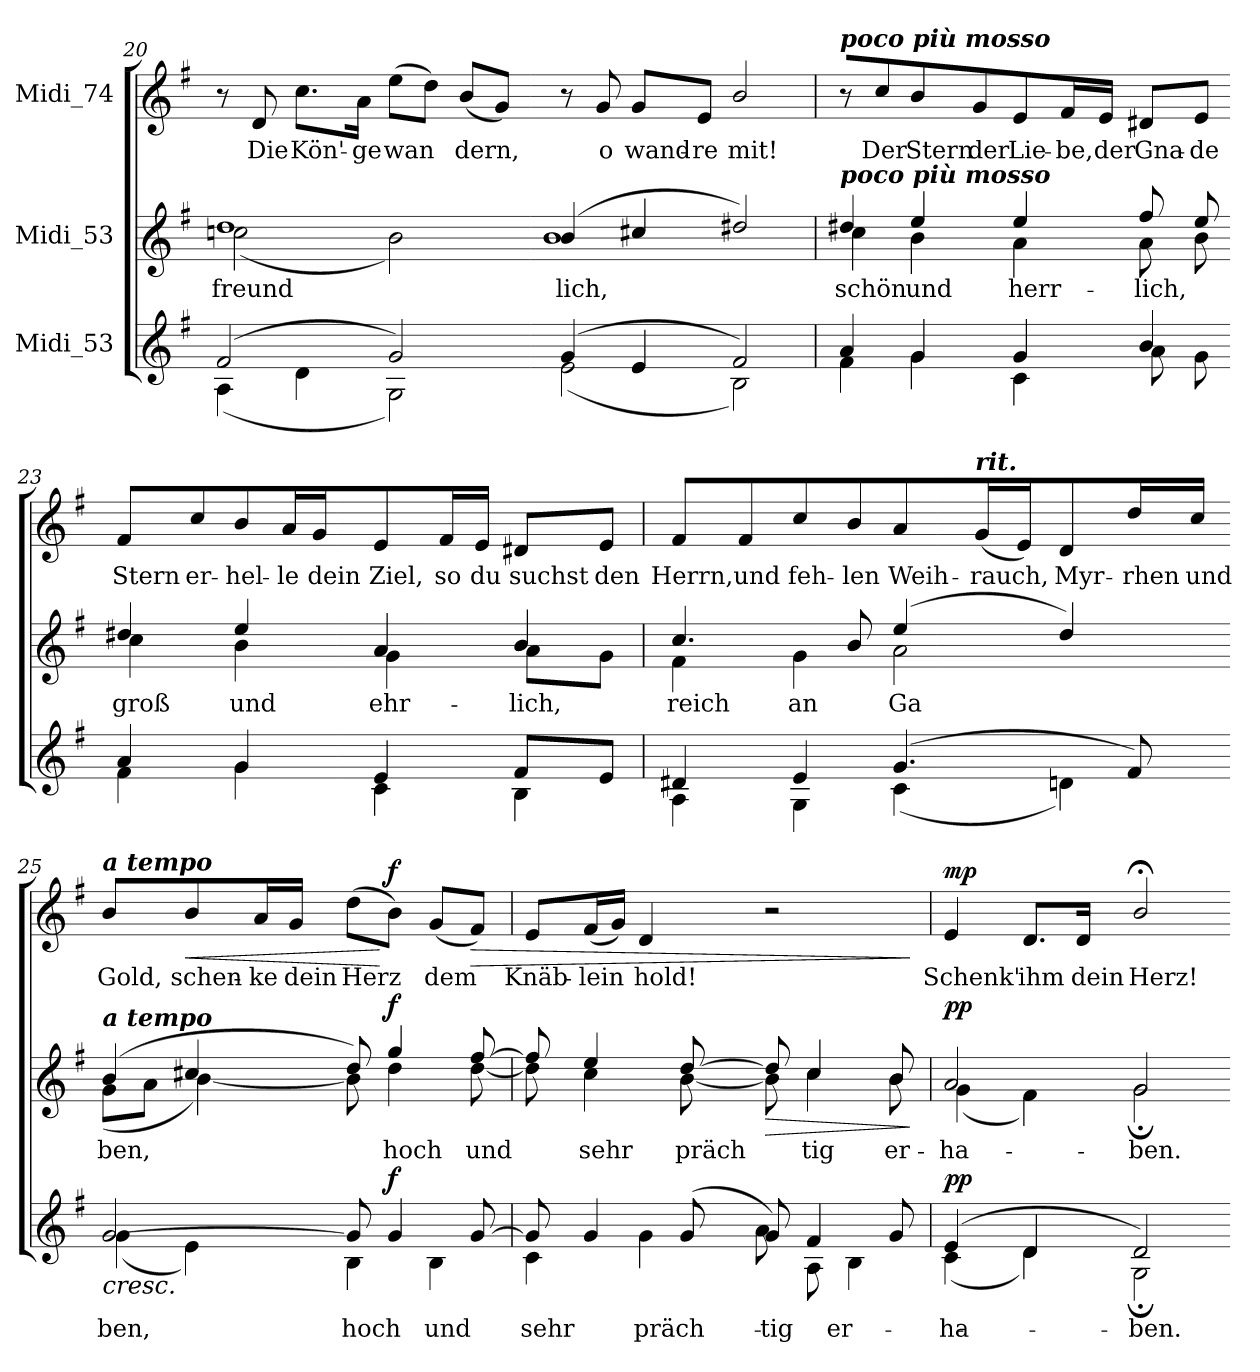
**kern	**text	**dynam	**kern	**text	**dynam	**kern	**text	**dynam
*part3	*part3	*part3	*part2	*part2	*part2	*part1	*part1	*part1
*staff3	*staff3	*staff3	*staff2	*staff2	*staff2	*staff1	*staff1	*staff1
*I"Midi_53	*	*	*I"Midi_53	*	*	*I"Midi_74	*	*
*clefG2	*	*	*clefG2	*	*	*clefG2	*	*
*k[f#]	*	*	*k[f#]	*	*	*k[f#]	*	*
*G:	*	*	*G:	*	*	*G:	*	*
=20	=20	=20	=20	=20	=20	=20	=20	=20
*^	*	*	*^	*	*	*	*	*
!	!	!	!	!	!	!LO:LY:b	!	!	!	!
(>2f#/	(<4A\	.	.	1dd/	(<2ccn\	freund	.	8r	.	.
!	!	!	!	!	!	!	!	!	!LO:LY:b	!
.	.	.	.	.	.	.	.	8d	Die	.
!	!	!	!	!	!	!	!	!	!LO:LY:b	!
.	4d\	.	.	.	.	.	.	8.ccL	Kön'-	.
!	!	!	!	!	!	!	!	!	!LO:LY:b	!
.	.	.	.	.	.	.	.	16aJ	-ge	.
!	!	!	!	!	!	!	!	!	!LO:LY:b	!
2g/)	2G\)	.	.	.	2b\)	.	.	(>8eeL	wan	.
.	.	.	.	.	.	.	.	8ddJ)	.	.
!	!	!	!	!	!	!	!	!	!LO:LY:b	!
.	.	.	.	.	.	.	.	(<8b/L	dern,	.
.	.	.	.	.	.	.	.	8gJ)	.	.
!!LO:LB:g=z
=21-	=21-	=21-	=21-	=21-	=21-	=21-	=21-	=21-	=21-	=21-
!	!	!	!	!	!	!LO:LY:b	!	!	!	!
(>4g/	(<2e\	.	.	(>4b/	1b\	lich,	.	8r	.	.
!	!	!	!	!	!	!	!	!	!LO:LY:b	!
.	.	.	.	.	.	.	.	8g	o	.
!	!	!	!	!	!	!	!	!	!LO:LY:b	!
4e/	.	.	.	4cc#X/	.	.	.	8gL	wand-	.
!	!	!	!	!	!	!	!	!	!LO:LY:b	!
.	.	.	.	.	.	.	.	8eJ	-re	.
!	!	!	!	!	!	!	!	!	!LO:LY:b	!
2f#/)	2B\)	.	.	2dd#X/)	.	.	.	2b/	mit!	.
=22	=22	=22	=22	=22	=22	=22	=22	=22	=22	=22
!	!	!	!	!	!	!	!	!LO:TX:a:Bi:t=poco più mosso	!	!
!	!	!	!	!LO:TX:a:Bi:t=poco più mosso	!	!	!	!	!	!
!	!	!	!	!	!	!LO:LY:b	!	!	!	!
4a/	4f#\	.	.	4dd#X/	4cc\	schön	.	8r	.	.
!	!	!	!	!	!	!	!	!	!LO:LY:b	!
.	.	.	.	.	.	.	.	8cc	Der	.
!	!	!	!	!	!	!LO:LY:b	!	!	!LO:LY:b	!
4g/	4g\	.	.	4ee/	4b\	und	.	8bL	Stern	.
!	!	!	!	!	!	!	!	!	!LO:LY:b	!
.	.	.	.	.	.	.	.	8gJ	der	.
!	!	!	!	!	!	!LO:LY:b	!	!	!LO:LY:b	!
4g/	4c\	.	.	4ee/	4a\	herr-	.	8eL	Lie-	.
!	!	!	!	!	!	!	!	!	!LO:LY:b	!
.	.	.	.	.	.	.	.	16f#	-be,	.
!	!	!	!	!	!	!	!	!	!LO:LY:b	!
.	.	.	.	.	.	.	.	16eJJ	der	.
!	!	!	!	!	!	!LO:LY:b	!	!	!LO:LY:b	!
4b/	8a\	.	.	8ff#/	8a\	-lich,	.	8d#XL	Gna-	.
!	!	!	!	!	!	!	!	!	!LO:LY:b	!
.	8g\	.	.	8ee/	8b\	.	.	8eJ	-de	.
!!LO:LB:g=z
=23-	=23-	=23-	=23-	=23-	=23-	=23-	=23-	=23-	=23-	=23-
!	!	!	!	!	!	!LO:LY:b	!	!	!LO:LY:b	!
4a/	4f#\	.	.	4dd#X/	4cc\	groß	.	8f#L	Stern	.
!	!	!	!	!	!	!	!	!	!LO:LY:b	!
.	.	.	.	.	.	.	.	8ccJ	er-	.
!	!	!	!	!	!	!LO:LY:b	!	!	!LO:LY:b	!
4g/	4g\	.	.	4ee/	4b\	und	.	8bL	-hel-	.
!	!	!	!	!	!	!	!	!	!LO:LY:b	!
.	.	.	.	.	.	.	.	16a	-le	.
!	!	!	!	!	!	!	!	!	!LO:LY:b	!
.	.	.	.	.	.	.	.	16gJJ	dein	.
!	!	!	!	!	!	!LO:LY:b	!	!	!LO:LY:b	!
4e/	4c\	.	.	4a/	4g\	ehr-	.	8eL	Ziel,	.
!	!	!	!	!	!	!	!	!	!LO:LY:b	!
.	.	.	.	.	.	.	.	16f#	so	.
!	!	!	!	!	!	!	!	!	!LO:LY:b	!
.	.	.	.	.	.	.	.	16eJJ	du	.
!	!	!	!	!	!	!LO:LY:b	!	!	!LO:LY:b	!
8f#/L	4B\	.	.	4b/	8a\L	-lich,	.	8d#XL	suchst	.
!	!	!	!	!	!	!	!	!	!LO:LY:b	!
8e/J	.	.	.	.	8g\J	.	.	8eJ	den	.
=24	=24	=24	=24	=24	=24	=24	=24	=24	=24	=24
!	!	!	!	!	!	!LO:LY:b	!	!	!LO:LY:b	!
4d#X/	4A\	.	.	4.cc/	4f#\	reich	.	8f#L	Herrn,	.
!	!	!	!	!	!	!	!	!	!LO:LY:b	!
.	.	.	.	.	.	.	.	8f#J	und	.
!	!	!	!	!	!	!LO:LY:b	!	!	!LO:LY:b	!
4e/	4G\	.	.	.	4g\	an	.	8ccL	feh-	.
!	!	!	!	!	!	!	!	!	!LO:LY:b	!
.	.	.	.	8b/	.	.	.	8bJ	-len	.
!	!	!	!	!	!	!LO:LY:b	!	!	!LO:LY:b	!
(>4.g/	(<4c\	.	.	(>4ee/	2a\	Ga	.	8aL	Weih-	.
!	!	!	!	!	!	!	!	!LO:TX:a:Bi:t=rit.	!	!
!	!	!	!	!	!	!	!	!	!LO:LY:b	!
.	.	.	.	.	.	.	.	(<16g	-rauch,	.
.	.	.	.	.	.	.	.	16eJJ)	.	.
!	!	!	!	!	!	!	!	!	!LO:LY:b	!
.	4d\)	.	.	4dd/)	.	.	.	8dL	Myr-	.
!	!	!	!	!	!	!	!	!	!LO:LY:b	!
8f#/)	.	.	.	.	.	.	.	16dd	-rhen	.
!	!	!	!	!	!	!	!	!	!LO:LY:b	!
.	.	.	.	.	.	.	.	16ccJJ	und	.
!!LO:LB:g=z
=25-	=25-	=25-	=25-	=25-	=25-	=25-	=25-	=25-	=25-	=25-
!	!	!	!	!	!	!	!	!LO:TX:a:Bi:t=a tempo	!	!
!	!	!	!	!LO:TX:a:Bi:t=a tempo	!	!	!	!	!	!
!	!	!LO:LY:b	!LO:HP:b	!	!	!LO:LY:b	!	!	!LO:LY:b	!
[2g/	(<4g\	ben,	<	(>4b/	(<8g\L	ben,	.	4b/	Gold,	.
.	.	.	.	.	8a\J	.	.	.	.	.
!	!	!	!	!	!	!	!	!	!LO:LY:b	!LO:HP:b
.	4e\)	.	.	4cc#X/	[4b\)	.	.	8b/L	schen-	<
!	!	!	!	!	!	!	!	!	!LO:LY:b	!
.	.	.	.	.	.	.	.	16a	-ke	.
!	!	!	!	!	!	!	!	!	!LO:LY:b	!
.	.	.	.	.	.	.	.	16gJJ	dein	.
!	!	!LO:LY:b	!	!	!	!	!	!	!LO:LY:b	!
8g/]	4B\	hoch	.	8dd/)	8b\]	.	.	(>8ddL	Herz	.
!	!	!	!LO:DY:b	!	!	!LO:LY:b	!LO:DY:a	!	!	!LO:DY:n=1:a
4g/	.	.	f	4gg/	4dd\	hoch	f	8bJ)	.	[ f
!	!	!LO:LY:b	!	!	!	!	!	!	!LO:LY:b	!
.	4B\	und	[	.	.	.	.	(<8gL	dem	.
!	!	!	!	!	!	!LO:LY:b	!	!	!	!LO:HP:b
[8g/	.	.	.	[8ff#/	[8dd\	und	.	8f#J)	.	>
=26	=26	=26	=26	=26	=26	=26	=26	=26	=26	=26
!	!	!LO:LY:b	!	!	!	!	!	!	!LO:LY:b	!
8g/]	4c\	sehr	.	8ff#/]	8dd\]	.	.	8eL	Knäb-	.
!	!	!	!	!	!	!LO:LY:b	!	!	!LO:LY:b	!
4g/	.	.	.	4ee/	4cc\	sehr	.	(<16f#	-lein	.
.	.	.	.	.	.	.	.	16gJJ)	.	.
!	!	!LO:LY:b	!	!	!	!	!	!	!LO:LY:b	!
.	4g\	präch-	.	.	.	.	.	4d	hold!	.
!	!	!	!	!	!	!LO:LY:b	!	!	!	!
(>8g/	.	.	.	[8dd/	[8b\	präch	.	.	.	.
!	!	!LO:LY:b	!	!	!	!	!LO:HP:b	!	!	!
8g/)	8a	-tig	.	8dd/]	8b\]	.	>	2r	.	.
!	!	!	!	!	!	!LO:LY:b	!	!	!	!
4f#/	8A	.	.	4cc/	4cc\	tig	.	.	.	.
!	!	!LO:LY:b	!	!	!	!	!	!	!	!
.	4B\	er-	.	.	.	.	.	.	.	.
!	!	!	!	!	!	!LO:LY:b	!	!	!	!
8g/	.	.	.	8b/	8b\	er-	.	.	.	.
*v	*v	*	*	*	*	*	*	*	*	*
*	*	*	*v	*v	*	*	*	*	*
.	.	.	.	.	]	.	.	]
=27	=27	=27	=27	=27	=27	=27	=27	=27
*^	*	*	*	*	*	*	*	*
!	!	!LO:LY:b	!LO:DY:a	!	!LO:LY:b	!LO:DY:a	!	!LO:LY:b	!LO:DY:b
*	*	*	*	*^	*	*	*	*	*
(>4e/	(<4c\	-ha	pp	2a/	(<4g\	-ha-	pp	4e	Schenk'	mp
!	!	!	!	!	!	!	!	!	!LO:LY:b	!
4d/	4d\)	.	.	.	4f#\)	.	.	8.dL	ihm	.
!	!	!	!	!	!	!	!	!	!LO:LY:b	!
.	.	.	.	.	.	.	.	16dJ	dein	.
!	!	!LO:LY:b	!	!	!	!LO:LY:b	!	!	!LO:LY:b	!
2d/)	2G;\	ben.	.	2g/	2g;<\	-ben.	.	2b;</	Herz!	.
*v	*v	*	*	*	*	*	*	*	*	*
*	*	*	*v	*v	*	*	*	*	*
=-	=-	=-	=-	=-	=-	=-	=-	=-
*-	*-	*-	*-	*-	*-	*-	*-	*-
